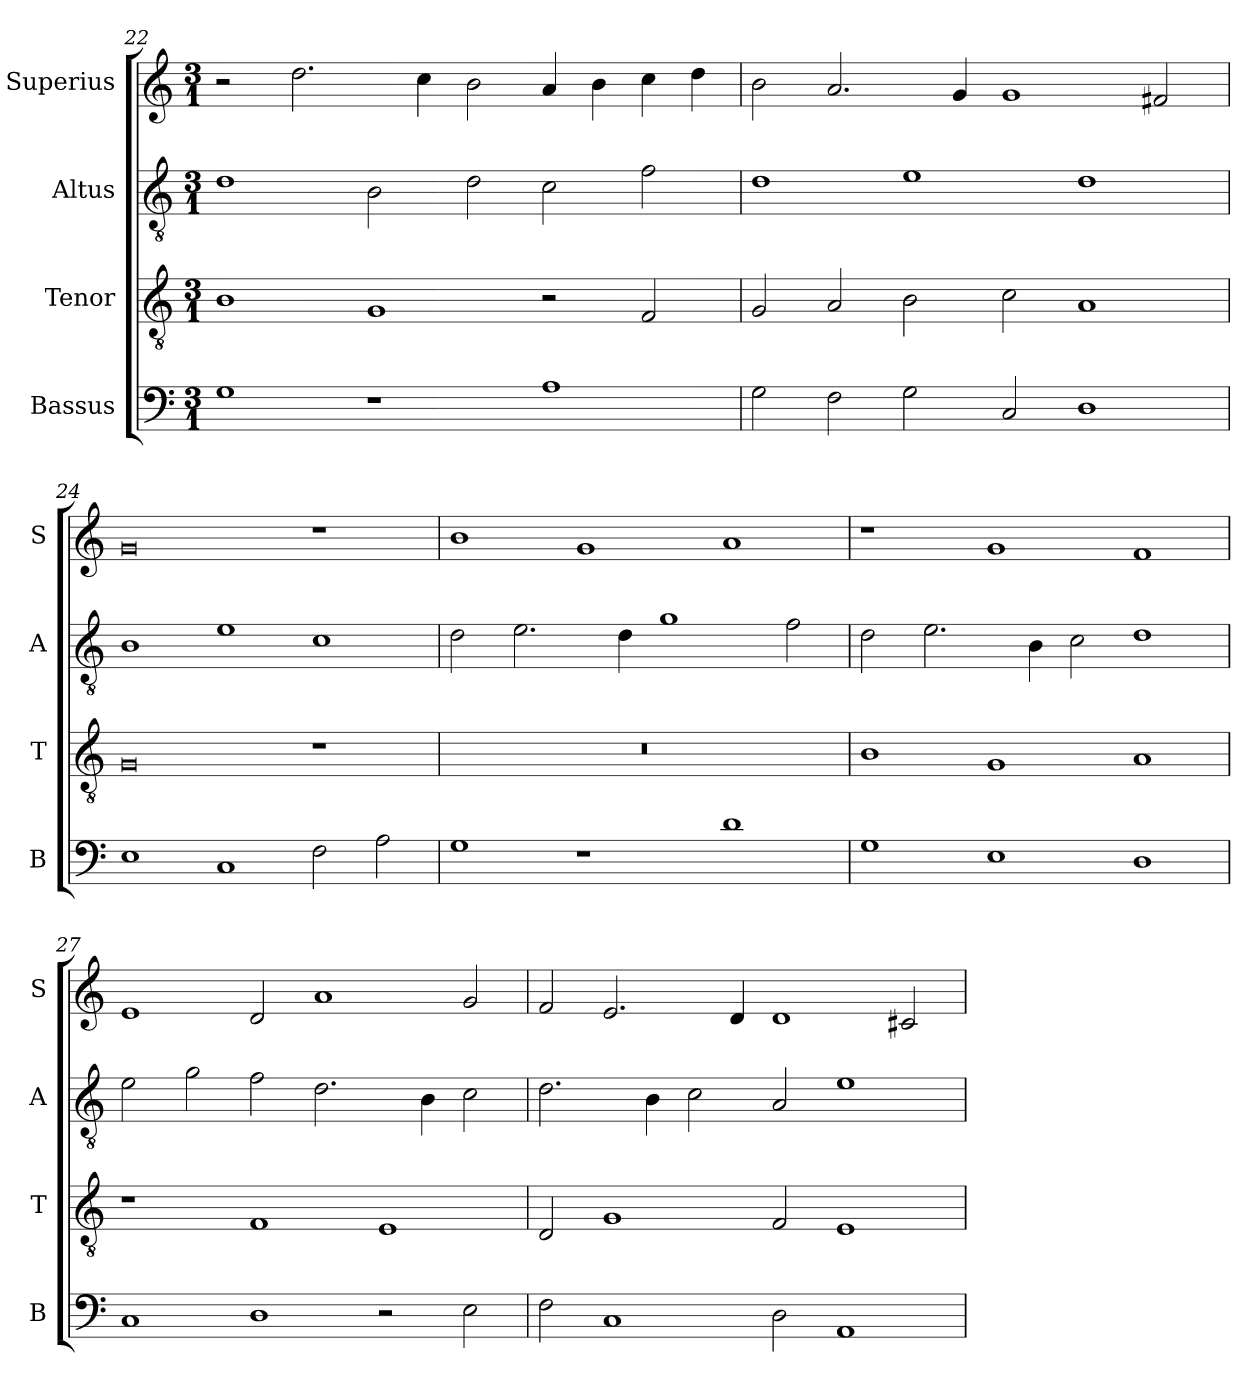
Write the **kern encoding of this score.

**kern	**kern	**kern	**kern
*part4	*part3	*part2	*part1
*staff4	*staff3	*staff2	*staff1
*I"Bassus	*I"Tenor	*I"Altus	*I"Superius
*I'B	*I'T	*I'A	*I'S
*clefF4	*clefGv2	*clefGv2	*clefG2
*k[]	*k[]	*k[]	*k[]
*M3/1	*M3/1	*M3/1	*M3/1
=22	=22	=22	=22
1G	1B	1d	2r
.	.	.	2.dd\
1r	1G	2B\	.
.	.	.	4cc\
.	.	2d\	2b\
1A	2r	2c\	4a/
.	.	.	4b\
.	2F/	2f\	4cc\
.	.	.	4dd\
=23	=23	=23	=23
2G\	2G/	1d	2b\
2F\	2A/	.	2.a/
2G\	2B\	1e	.
.	.	.	4g/
2C/	2c\	.	1g
1D	1A	1d	.
.	.	.	2f#X/
=24	=24	=24	=24
1E	0G	1B	0g
1C	.	1e	.
2F\	1r	1c	1r
2A\	.	.	.
=25	=25	=25	=25
1G	0.r	2d\	1b
.	.	2.e\	.
1r	.	.	1g
.	.	4d\	.
.	.	1g	.
1d	.	.	1a
.	.	2f\	.
=26	=26	=26	=26
1G	1B	2d\	1r
.	.	2.e\	.
1E	1G	.	1g
.	.	4B\	.
.	.	2c\	.
1D	1A	1d	1f
=27	=27	=27	=27
1C	1r	2e\	1e
.	.	2g\	.
1D	1F	2f\	2d/
.	.	2.d\	1a
2r	1E	.	.
.	.	4B\	.
2E\	.	2c\	2g/
=28	=28	=28	=28
2F\	2D/	2.d\	2f/
1C	1G	.	2.e/
.	.	4B\	.
.	.	2c\	.
.	.	.	4d/
2D\	2F/	2A/	1d
1AA	1E	1e	.
.	.	.	2c#X/
=	=	=	=
*-	*-	*-	*-
